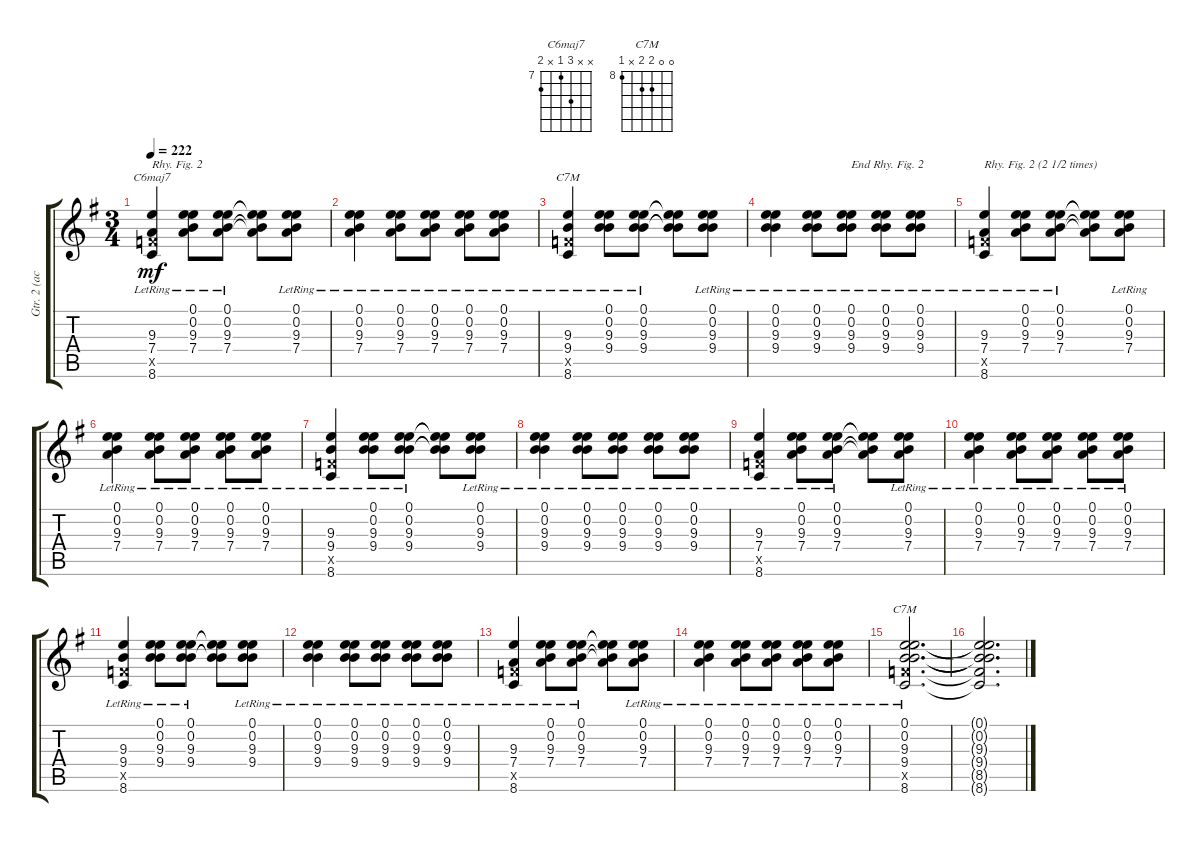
\track ("Gtr. 2 (acous.)" "Gtr. 2 (ac") {instrument acousticguitarsteel}
\staff {score tabs}
\tuning (E4 B3 G3 D3 A2 E2) {hide}
\chord ("C6maj7" x x 9 7 x 8) {firstfret 7}
\chord ("C7M" x x 9 9 x 8) {firstfret 8 barre 9}
\chord ("C7M" 0 0 9 9 x 8) {firstfret 8}
\ts (3 4)
\tempo 222
\clef g2
\ks g
(9.3{lr} 7.4{lr} 8.5{x} 8.6{lr}).4{ch "C6maj7" txt "Rhy. Fig. 2" dy mf} (0.1{lr} 0.2{lr} 9.3{lr} 7.4{lr}).8 (0.1{lr} 0.2{lr} 9.3{lr} 7.4{lr}).8 (0.1{t} 0.2{t} 9.3{t} 7.4{t}).8 (0.1{lr} 0.2{lr} 9.3{lr} 7.4{lr}).8 |
(0.1{lr} 0.2{lr} 9.3{lr} 7.4{lr}).4 (0.1{lr} 0.2{lr} 9.3{lr} 7.4{lr}).8 (0.1{lr} 0.2{lr} 9.3{lr} 7.4{lr}).8 (0.1{lr} 0.2{lr} 9.3{lr} 7.4{lr}).8 (0.1{lr} 0.2{lr} 9.3{lr} 7.4{lr}).8 |
(9.3{lr} 9.4{lr} 8.5{x} 8.6{lr}).4{ch "C7M"} (0.1{lr} 0.2{lr} 9.3{lr} 9.4{lr}).8 (0.1{lr} 0.2{lr} 9.3{lr} 9.4{lr}).8 (0.1{t} 0.2{t} 9.3{t} 9.4{t}).8 (0.1{lr} 0.2{lr} 9.3{lr} 9.4{lr}).8 |
(0.1{lr} 0.2{lr} 9.3{lr} 9.4{lr}).4 (0.1{lr} 0.2{lr} 9.3{lr} 9.4{lr}).8 (0.1{lr} 0.2{lr} 9.3{lr} 9.4{lr}).8{txt "End Rhy. Fig. 2"} (0.1{lr} 0.2{lr} 9.3{lr} 9.4{lr}).8 (0.1{lr} 0.2{lr} 9.3{lr} 9.4{lr}).8 |
(9.3{lr} 7.4{lr} 8.5{x} 8.6{lr}).4{txt "Rhy. Fig. 2 (2 1/2 times)"} (0.1{lr} 0.2{lr} 9.3{lr} 7.4{lr}).8 (0.1{lr} 0.2{lr} 9.3{lr} 7.4{lr}).8 (0.1{t} 0.2{t} 9.3{t} 7.4{t}).8 (0.1{lr} 0.2{lr} 9.3{lr} 7.4{lr}).8 |
(0.1{lr} 0.2{lr} 9.3{lr} 7.4{lr}).4 (0.1{lr} 0.2{lr} 9.3{lr} 7.4{lr}).8 (0.1{lr} 0.2{lr} 9.3{lr} 7.4{lr}).8 (0.1{lr} 0.2{lr} 9.3{lr} 7.4{lr}).8 (0.1{lr} 0.2{lr} 9.3{lr} 7.4{lr}).8 |
(9.3{lr} 9.4{lr} 8.5{x} 8.6{lr}).4 (0.1{lr} 0.2{lr} 9.3{lr} 9.4{lr}).8 (0.1{lr} 0.2{lr} 9.3{lr} 9.4{lr}).8 (0.1{t} 0.2{t} 9.3{t} 9.4{t}).8 (0.1{lr} 0.2{lr} 9.3{lr} 9.4{lr}).8 |
(0.1{lr} 0.2{lr} 9.3{lr} 9.4{lr}).4 (0.1{lr} 0.2{lr} 9.3{lr} 9.4{lr}).8 (0.1{lr} 0.2{lr} 9.3{lr} 9.4{lr}).8 (0.1{lr} 0.2{lr} 9.3{lr} 9.4{lr}).8 (0.1{lr} 0.2{lr} 9.3{lr} 9.4{lr}).8 |
(9.3{lr} 7.4{lr} 8.5{x} 8.6{lr}).4 (0.1{lr} 0.2{lr} 9.3{lr} 7.4{lr}).8 (0.1{lr} 0.2{lr} 9.3{lr} 7.4{lr}).8 (0.1{t} 0.2{t} 9.3{t} 7.4{t}).8 (0.1{lr} 0.2{lr} 9.3{lr} 7.4{lr}).8 |
(0.1{lr} 0.2{lr} 9.3{lr} 7.4{lr}).4 (0.1{lr} 0.2{lr} 9.3{lr} 7.4{lr}).8 (0.1{lr} 0.2{lr} 9.3{lr} 7.4{lr}).8 (0.1{lr} 0.2{lr} 9.3{lr} 7.4{lr}).8 (0.1{lr} 0.2{lr} 9.3{lr} 7.4{lr}).8 |
(9.3{lr} 9.4{lr} 8.5{x} 8.6{lr}).4 (0.1{lr} 0.2{lr} 9.3{lr} 9.4{lr}).8 (0.1{lr} 0.2{lr} 9.3{lr} 9.4{lr}).8 (0.1{t} 0.2{t} 9.3{t} 9.4{t}).8 (0.1{lr} 0.2{lr} 9.3{lr} 9.4{lr}).8 |
(0.1{lr} 0.2{lr} 9.3{lr} 9.4{lr}).4 (0.1{lr} 0.2{lr} 9.3{lr} 9.4{lr}).8 (0.1{lr} 0.2{lr} 9.3{lr} 9.4{lr}).8 (0.1{lr} 0.2{lr} 9.3{lr} 9.4{lr}).8 (0.1{lr} 0.2{lr} 9.3{lr} 9.4{lr}).8 |
(9.3{lr} 7.4{lr} 8.5{x} 8.6{lr}).4 (0.1{lr} 0.2{lr} 9.3{lr} 7.4{lr}).8 (0.1{lr} 0.2{lr} 9.3{lr} 7.4{lr}).8 (0.1{t} 0.2{t} 9.3{t} 7.4{t}).8 (0.1{lr} 0.2{lr} 9.3{lr} 7.4{lr}).8 |
(0.1{lr} 0.2{lr} 9.3{lr} 7.4{lr}).4 (0.1{lr} 0.2{lr} 9.3{lr} 7.4{lr}).8 (0.1{lr} 0.2{lr} 9.3{lr} 7.4{lr}).8 (0.1{lr} 0.2{lr} 9.3{lr} 7.4{lr}).8 (0.1{lr} 0.2{lr} 9.3{lr} 7.4{lr}).8 |
(0.1{lr} 0.2{lr} 9.3{lr} 9.4{lr} 8.5{x} 8.6{lr}).2{d ch "C7M"} |
(0.1{t} 0.2{t} 9.3{t} 9.4{t} 8.5{t} 8.6{t}).2{d}
